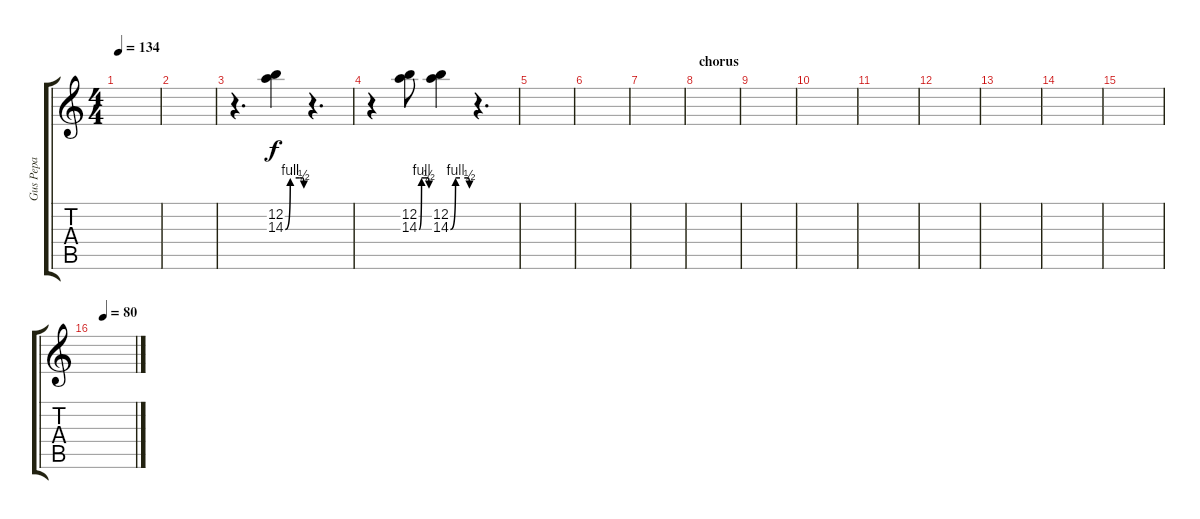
\track ("Gus Pepa" "Gus Pepa") {instrument overdrivenguitar}
\staff {score tabs}
\tuning (E4 B3 G3 D3 A2 E2) {hide}
\ts (4 4)
\tempo 134
\clef g2
\ks c
|
|
r.4{d volume 14} (12.2 14.3{be (custom 0 0 16 4 45 4 55 4 60 2)}).4 r.4{d} |
r.4 (12.2 14.3{be (custom 0 0 15 4 30 4 55 4 60 2)}).8 (12.2 14.3{be (custom 0 0 16 4 30 4 55 4 60 2)}).4 r.4{d} |
|
|
|
\section ("" "chorus")
|
|
|
|
|
|
|
|
\tempo (80 0.25)
